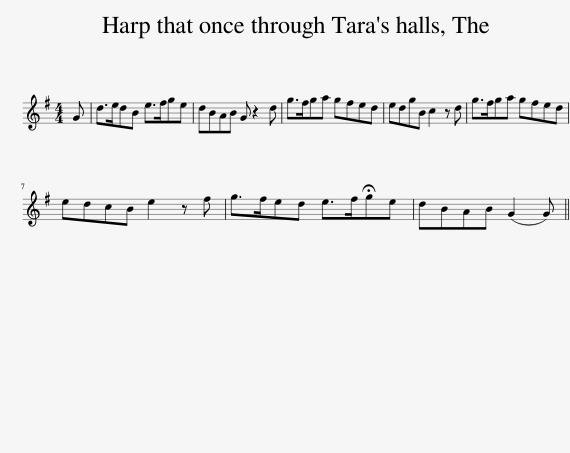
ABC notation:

X:1
L:1/8
M:4/4
I:linebreak $
K:G
V:1 treble
V:1
 G | d>edB e>fge | dBAB G z2 d | g>fga gfed | edgB c2 z d | %5
 g>fga gfed |$ edcB e2 z f | g>fed e>f!fermata!ge | dBAB (G2 G) || %9
